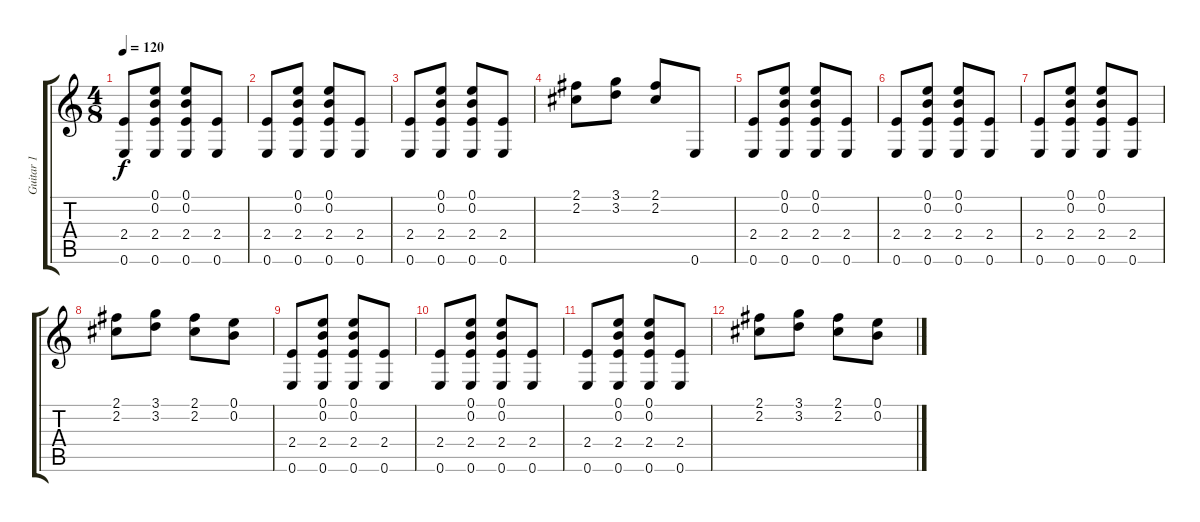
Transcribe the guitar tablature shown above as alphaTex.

\track ("Guitar 1" "Guitar 1") {instrument overdrivenguitar}
\staff {score tabs}
\tuning (E4 B3 G3 D3 A2 E2) {hide}
\ts (4 8)
\tempo 120
\clef g2
\ks c
(2.4 0.6).8{dy f} (0.1 0.2 2.4 0.6).8 (0.1 0.2 2.4 0.6).8 (2.4 0.6).8 |
(2.4 0.6).8 (0.1 0.2 2.4 0.6).8 (0.1 0.2 2.4 0.6).8 (2.4 0.6).8 |
(2.4 0.6).8 (0.1 0.2 2.4 0.6).8 (0.1 0.2 2.4 0.6).8 (2.4 0.6).8 |
(2.1 2.2).8 (3.1 3.2).8 (2.1 2.2).8 0.6.8 |
(2.4 0.6).8{volume 8} (0.1 0.2 2.4 0.6).8 (0.1 0.2 2.4 0.6).8 (2.4 0.6).8 |
(2.4 0.6).8 (0.1 0.2 2.4 0.6).8 (0.1 0.2 2.4 0.6).8 (2.4 0.6).8 |
(2.4 0.6).8{volume 4} (0.1 0.2 2.4 0.6).8 (0.1 0.2 2.4 0.6).8 (2.4 0.6).8 |
(2.1 2.2).8 (3.1 3.2).8 (2.1 2.2).8 (0.1 0.2).8 |
(2.4 0.6).8{volume 0} (0.1 0.2 2.4 0.6).8 (0.1 0.2 2.4 0.6).8 (2.4 0.6).8 |
(2.4 0.6).8 (0.1 0.2 2.4 0.6).8 (0.1 0.2 2.4 0.6).8 (2.4 0.6).8 |
(2.4 0.6).8 (0.1 0.2 2.4 0.6).8 (0.1 0.2 2.4 0.6).8 (2.4 0.6).8 |
(2.1 2.2).8 (3.1 3.2).8 (2.1 2.2).8 (0.1 0.2).8
